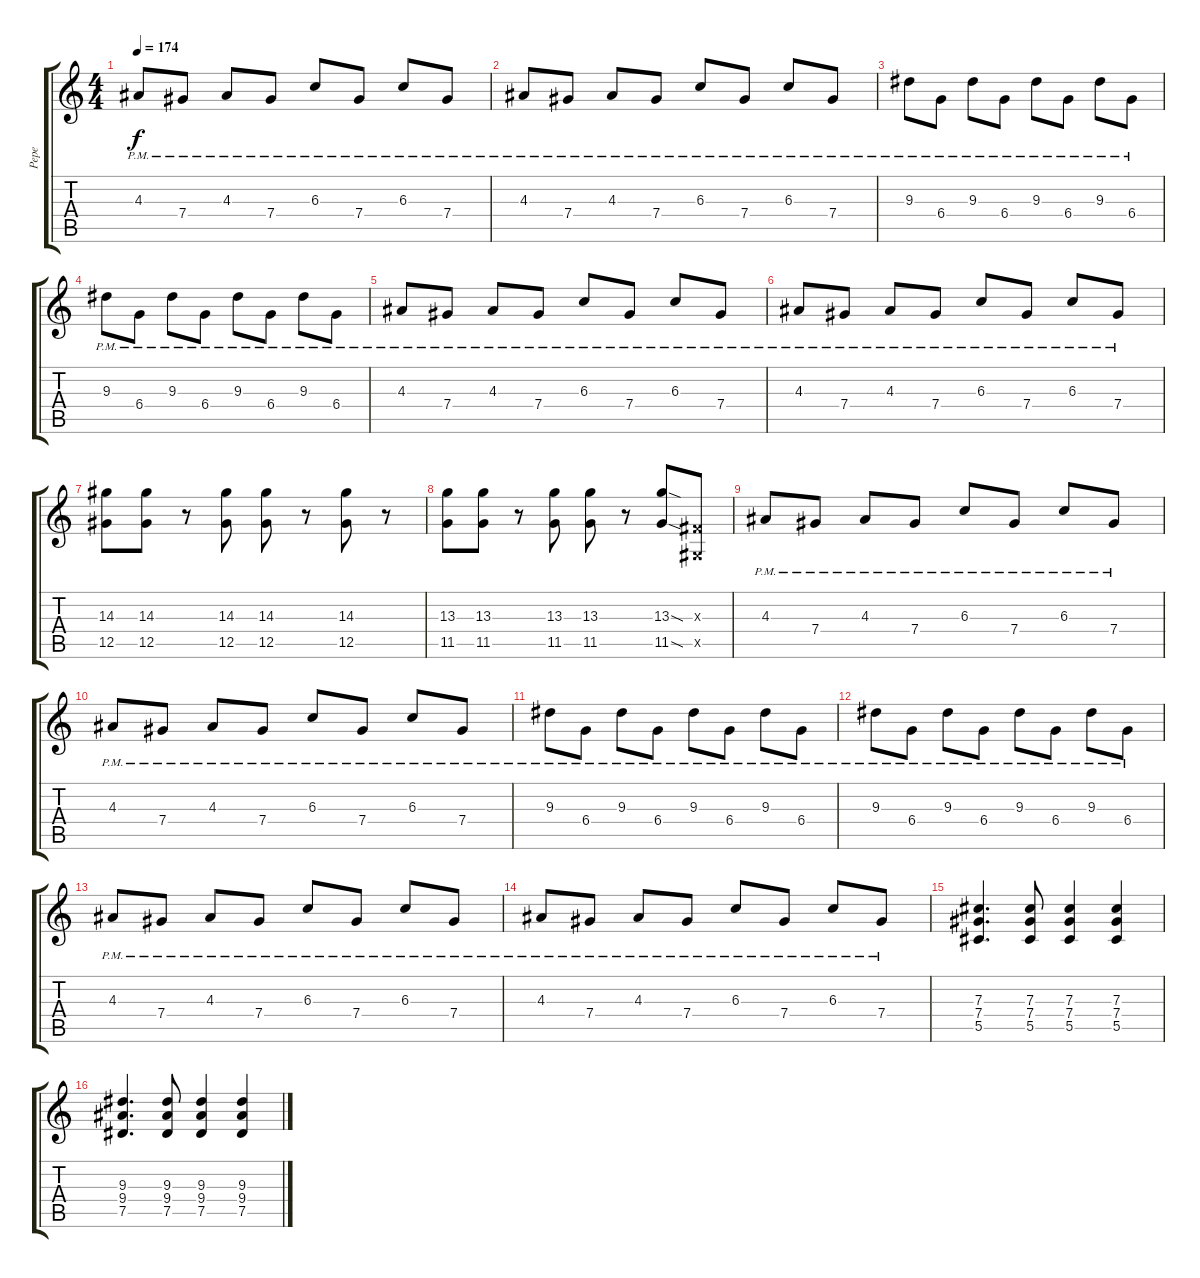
\track ("Pepe" "Pepe") {instrument overdrivenguitar}
\staff {score tabs}
\tuning (Eb4 Bb3 Gb3 Db3 Ab2 Eb2) {hide}
\ts (4 4)
\tempo 174
\clef g2
\ks c
4.3{pm}.8{dy f} 7.4{pm}.8 4.3{pm}.8 7.4{pm}.8 6.3{pm}.8 7.4{pm}.8 6.3{pm}.8 7.4{pm}.8 |
4.3{pm}.8 7.4{pm}.8 4.3{pm}.8 7.4{pm}.8 6.3{pm}.8 7.4{pm}.8 6.3{pm}.8 7.4{pm}.8 |
9.3{pm}.8 6.4{pm}.8 9.3{pm}.8 6.4{pm}.8 9.3{pm}.8 6.4{pm}.8 9.3{pm}.8 6.4{pm}.8 |
9.3{pm}.8 6.4{pm}.8 9.3{pm}.8 6.4{pm}.8 9.3{pm}.8 6.4{pm}.8 9.3{pm}.8 6.4{pm}.8 |
4.3{pm}.8 7.4{pm}.8 4.3{pm}.8 7.4{pm}.8 6.3{pm}.8 7.4{pm}.8 6.3{pm}.8 7.4{pm}.8 |
4.3{pm}.8 7.4{pm}.8 4.3{pm}.8 7.4{pm}.8 6.3{pm}.8 7.4{pm}.8 6.3{pm}.8 7.4{pm}.8 |
(14.3 12.5).8{volume 9} (14.3 12.5).8 r.8 (14.3 12.5).8 (14.3 12.5).8 r.8 (14.3 12.5).8 r.8 |
(13.3 11.5).8 (13.3 11.5).8 r.8 (13.3 11.5).8 (13.3 11.5).8 r.8 (13.3{sod} 11.5{sod}).8 (0.3{x} 0.5{x}).8 |
4.3{pm}.8 7.4{pm}.8 4.3{pm}.8 7.4{pm}.8 6.3{pm}.8 7.4{pm}.8 6.3{pm}.8 7.4{pm}.8 |
4.3{pm}.8 7.4{pm}.8 4.3{pm}.8 7.4{pm}.8 6.3{pm}.8 7.4{pm}.8 6.3{pm}.8 7.4{pm}.8 |
9.3{pm}.8 6.4{pm}.8 9.3{pm}.8 6.4{pm}.8 9.3{pm}.8 6.4{pm}.8 9.3{pm}.8 6.4{pm}.8 |
9.3{pm}.8 6.4{pm}.8 9.3{pm}.8 6.4{pm}.8 9.3{pm}.8 6.4{pm}.8 9.3{pm}.8 6.4{pm}.8 |
4.3{pm}.8 7.4{pm}.8 4.3{pm}.8 7.4{pm}.8 6.3{pm}.8 7.4{pm}.8 6.3{pm}.8 7.4{pm}.8 |
4.3{pm}.8 7.4{pm}.8 4.3{pm}.8 7.4{pm}.8 6.3{pm}.8 7.4{pm}.8 6.3{pm}.8 7.4{pm}.8 |
(7.3 7.4 5.5).4{d} (7.3 7.4 5.5).8 (7.3 7.4 5.5).4 (7.3 7.4 5.5).4 |
(9.3 9.4 7.5).4{d} (9.3 9.4 7.5).8 (9.3 9.4 7.5).4 (9.3 9.4 7.5).4
